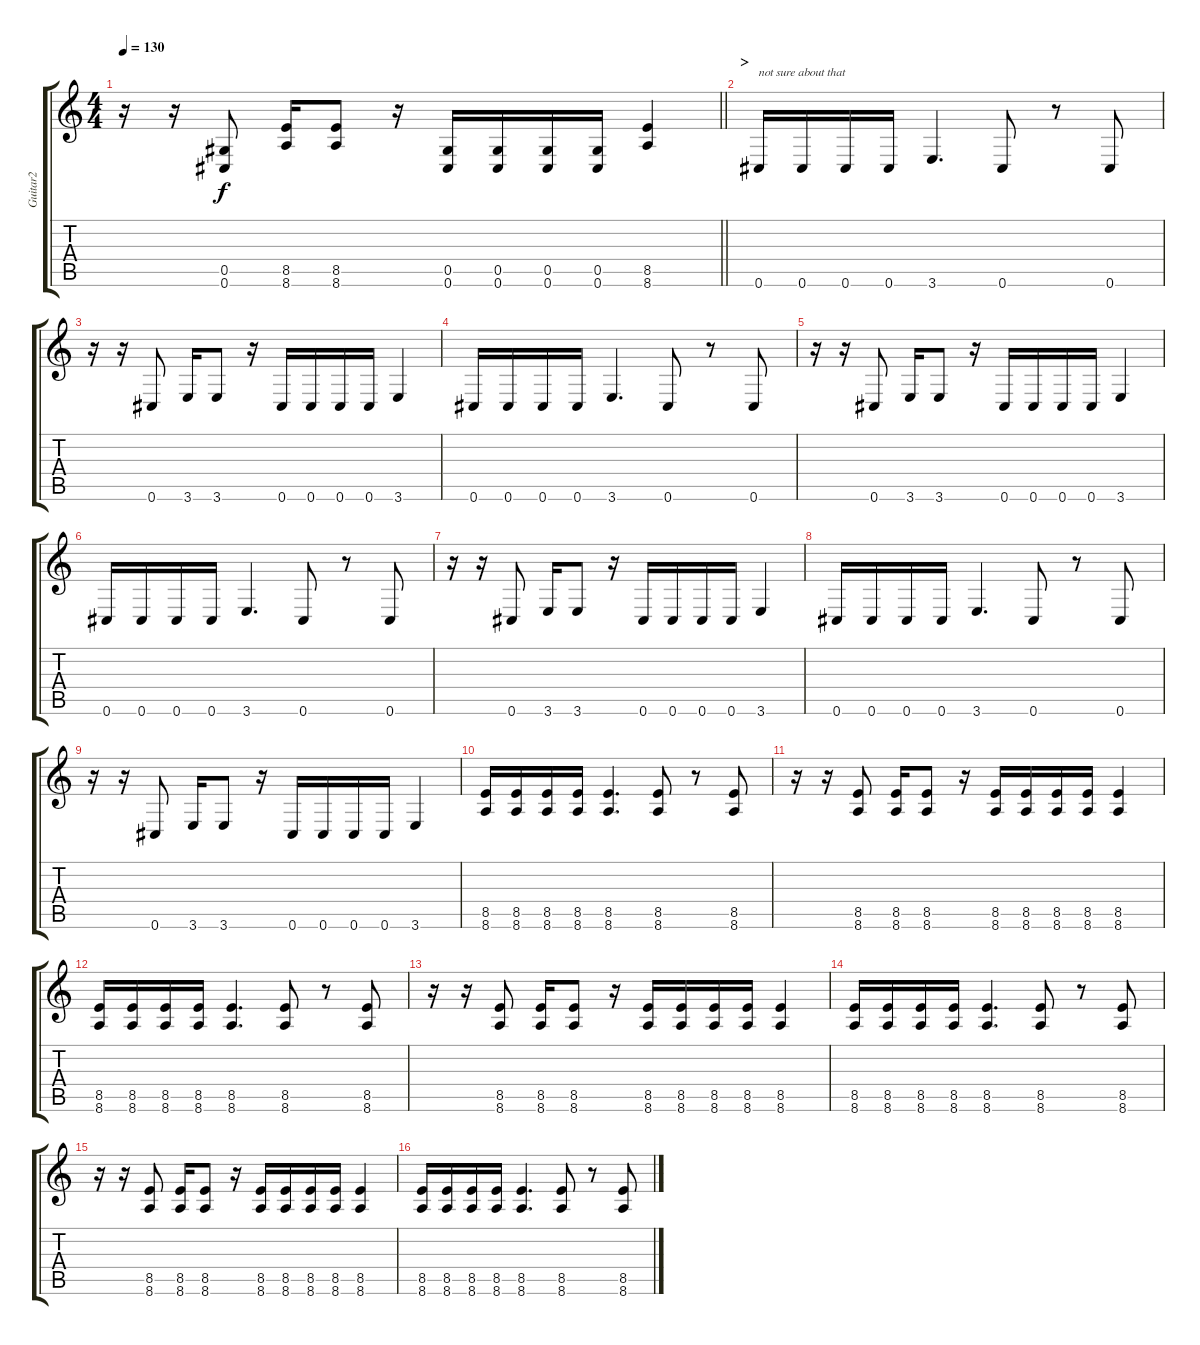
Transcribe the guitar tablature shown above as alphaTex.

\track ("Guitar2" "Guitar2") {instrument distortionguitar}
\staff {score tabs}
\tuning (Eb4 Bb3 Gb3 Db3 Ab2 Db2) {hide}
\ts (4 4)
\tempo 130
\clef g2
\barLineRight lightlight
\ks c
r.16{dy f} r.16 (0.5 0.6).8 (8.5 8.6).16 (8.5 8.6).8 r.16 (0.5 0.6).16 (0.5 0.6).16 (0.5 0.6).16 (0.5 0.6).16 (8.5 8.6).4 |
\section ("" ">")
0.6.16{txt "not sure about that"} 0.6.16 0.6.16 0.6.16 3.6.4{d} 0.6.8 r.8 0.6.8 |
r.16 r.16 0.6.8 3.6.16 3.6.8 r.16 0.6.16 0.6.16 0.6.16 0.6.16 3.6.4 |
0.6.16 0.6.16 0.6.16 0.6.16 3.6.4{d} 0.6.8 r.8 0.6.8 |
r.16 r.16 0.6.8 3.6.16 3.6.8 r.16 0.6.16 0.6.16 0.6.16 0.6.16 3.6.4 |
0.6.16 0.6.16 0.6.16 0.6.16 3.6.4{d} 0.6.8 r.8 0.6.8 |
r.16 r.16 0.6.8 3.6.16 3.6.8 r.16 0.6.16 0.6.16 0.6.16 0.6.16 3.6.4 |
0.6.16 0.6.16 0.6.16 0.6.16 3.6.4{d} 0.6.8 r.8 0.6.8 |
r.16 r.16 0.6.8 3.6.16 3.6.8 r.16 0.6.16 0.6.16 0.6.16 0.6.16 3.6.4 |
(8.5 8.6).16{volume 9} (8.5 8.6).16 (8.5 8.6).16 (8.5 8.6).16 (8.5 8.6).4{d} (8.5 8.6).8 r.8 (8.5 8.6).8 |
r.16 r.16 (8.5 8.6).8 (8.5 8.6).16 (8.5 8.6).8 r.16 (8.5 8.6).16 (8.5 8.6).16 (8.5 8.6).16 (8.5 8.6).16 (8.5 8.6).4 |
(8.5 8.6).16 (8.5 8.6).16 (8.5 8.6).16 (8.5 8.6).16 (8.5 8.6).4{d} (8.5 8.6).8 r.8 (8.5 8.6).8 |
r.16 r.16 (8.5 8.6).8 (8.5 8.6).16 (8.5 8.6).8 r.16 (8.5 8.6).16 (8.5 8.6).16 (8.5 8.6).16 (8.5 8.6).16 (8.5 8.6).4 |
(8.5 8.6).16 (8.5 8.6).16 (8.5 8.6).16 (8.5 8.6).16 (8.5 8.6).4{d} (8.5 8.6).8 r.8 (8.5 8.6).8 |
r.16 r.16 (8.5 8.6).8 (8.5 8.6).16 (8.5 8.6).8 r.16 (8.5 8.6).16 (8.5 8.6).16 (8.5 8.6).16 (8.5 8.6).16 (8.5 8.6).4 |
(8.5 8.6).16 (8.5 8.6).16 (8.5 8.6).16 (8.5 8.6).16 (8.5 8.6).4{d} (8.5 8.6).8 r.8 (8.5 8.6).8
